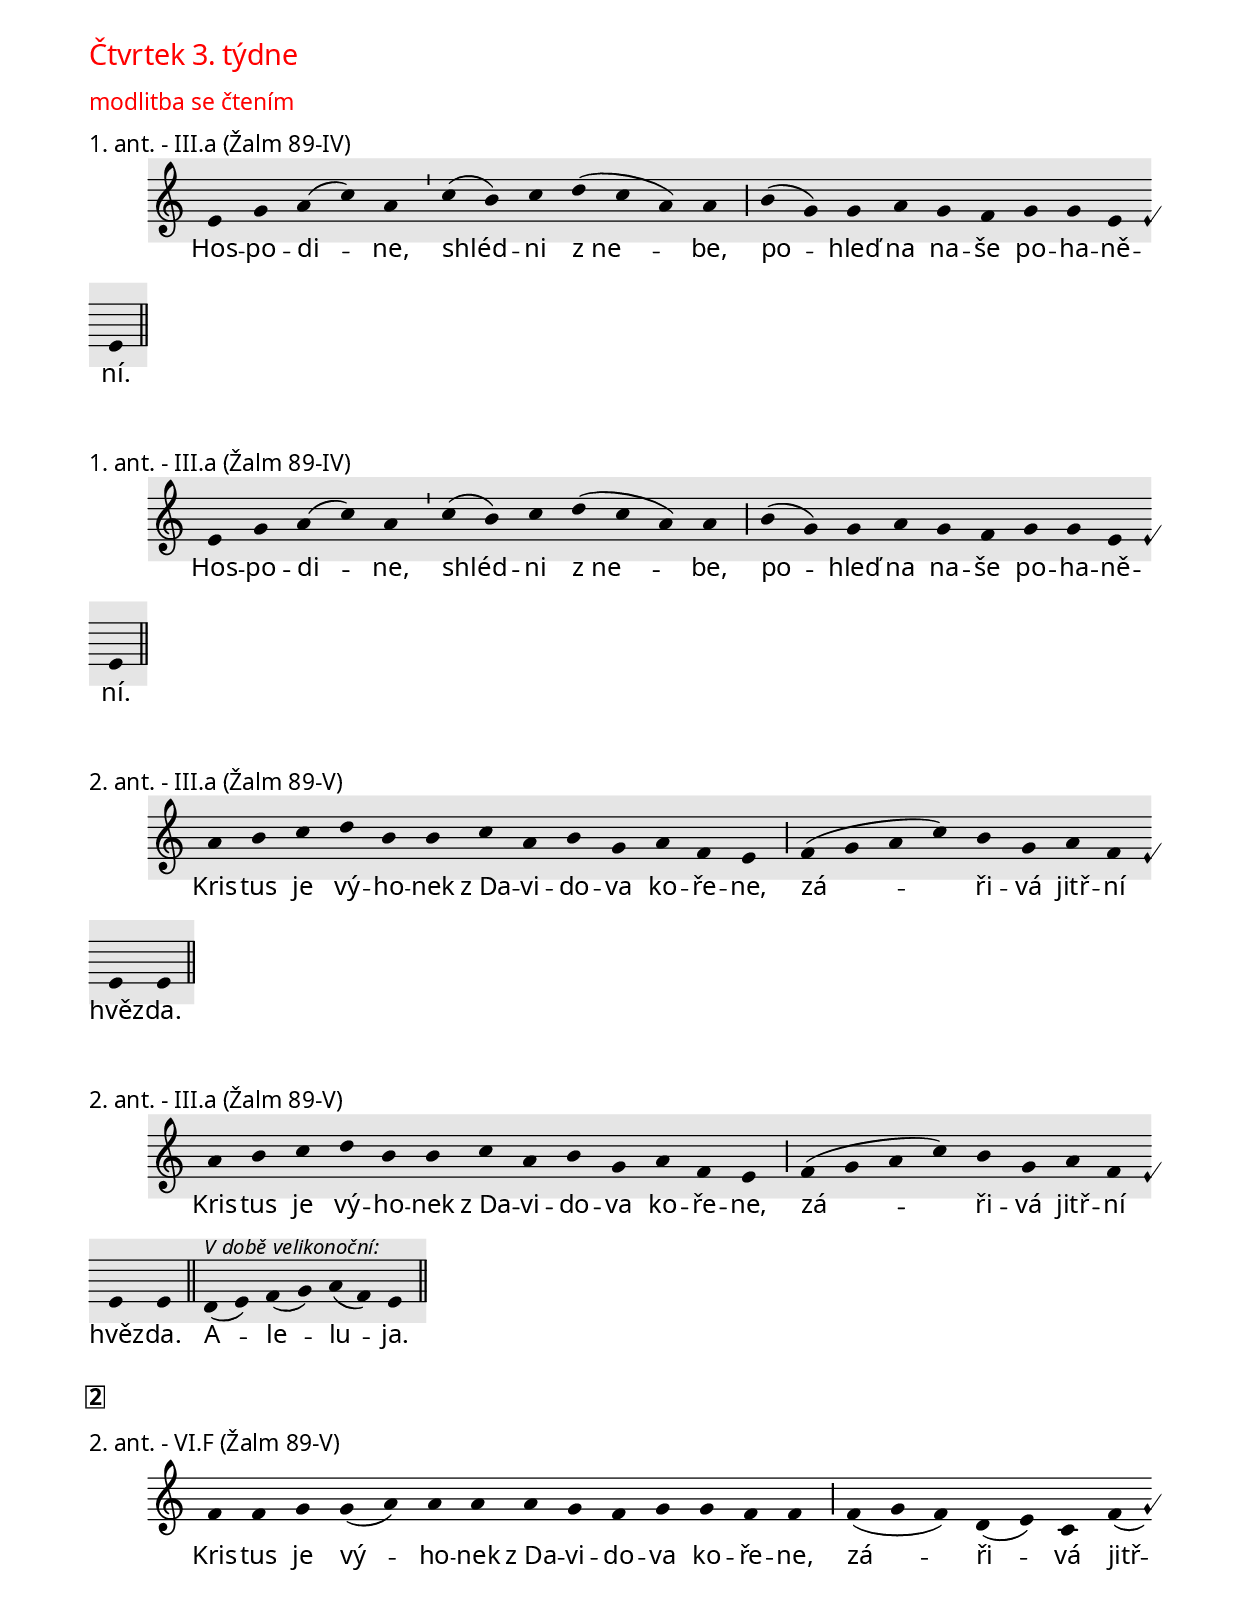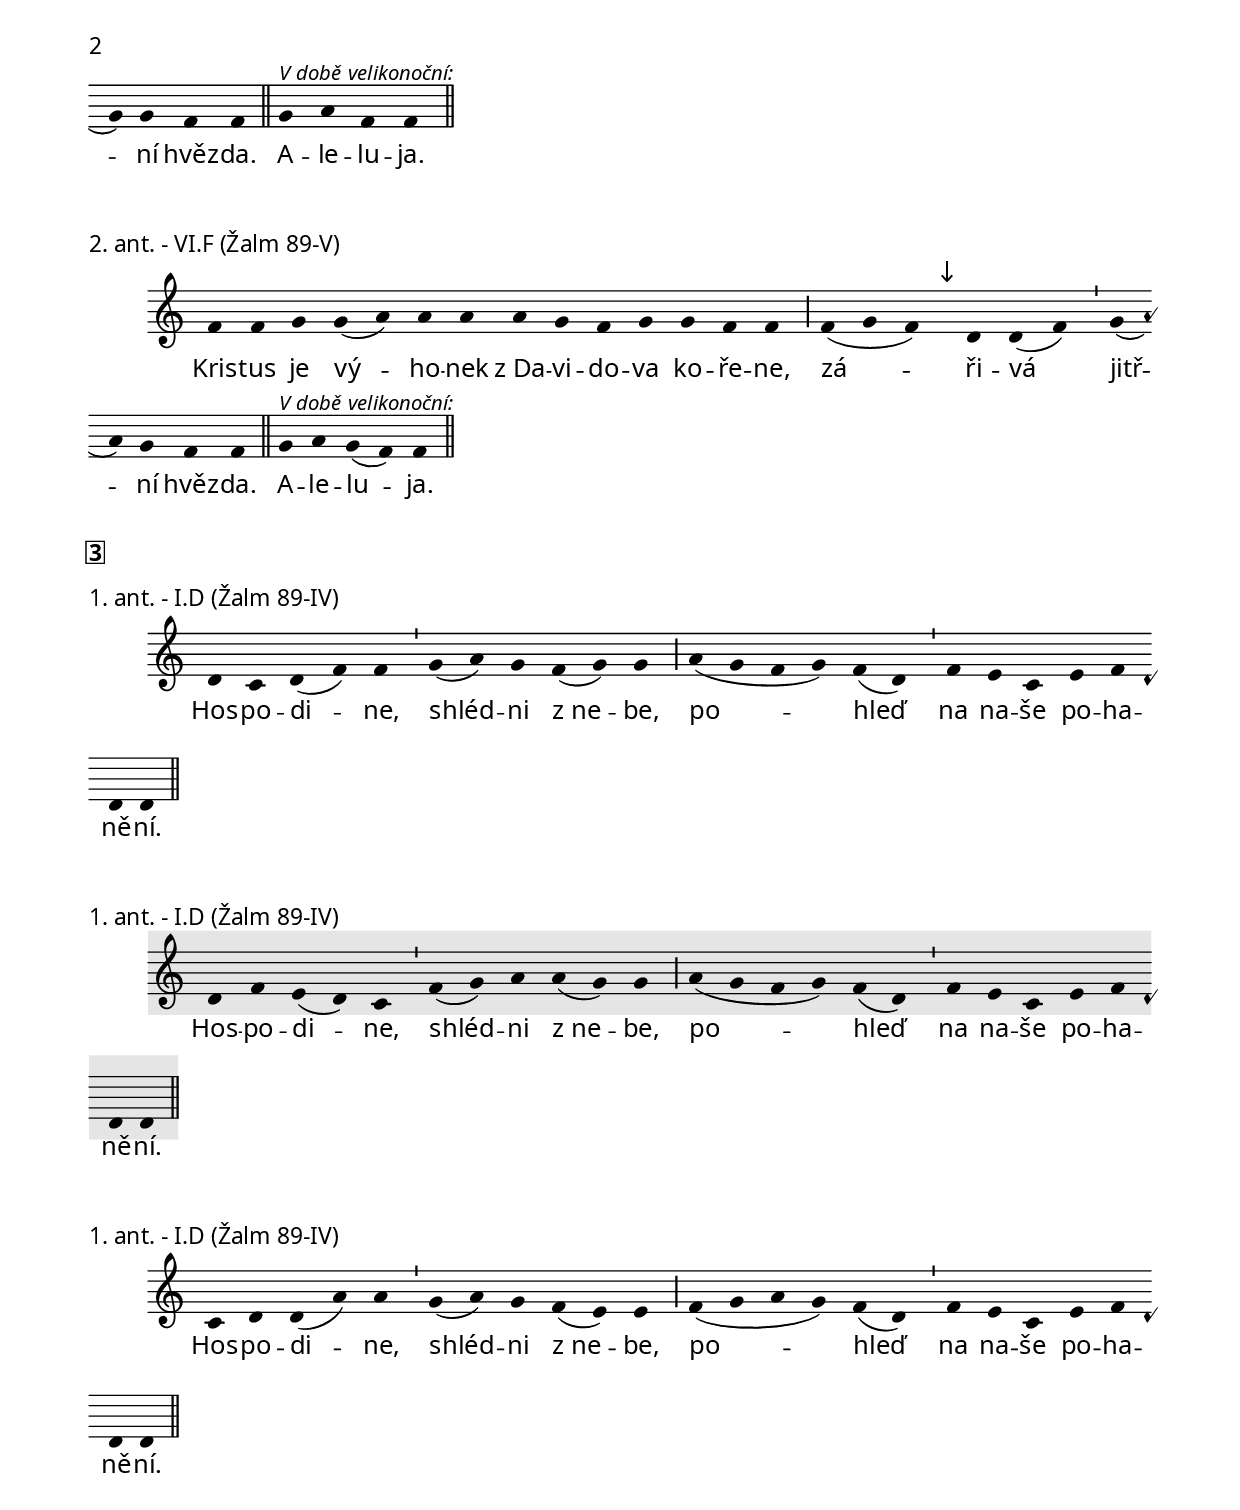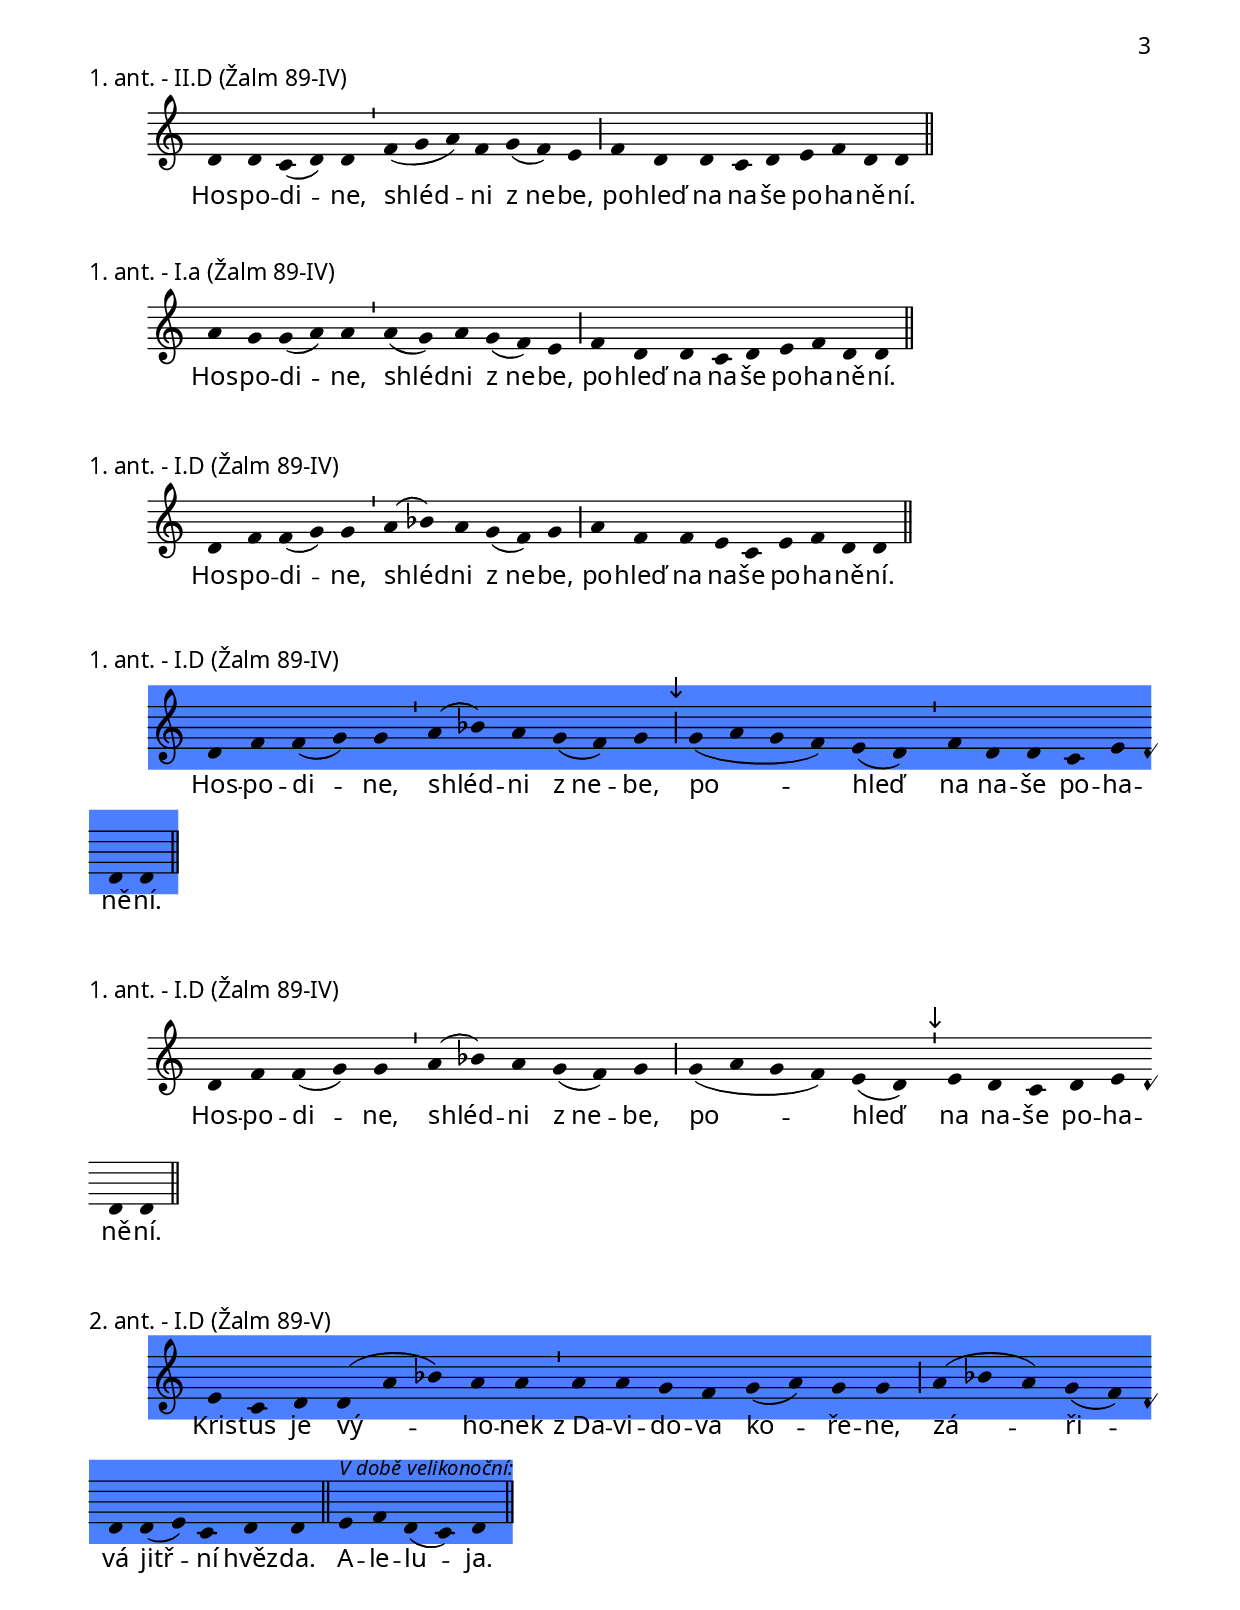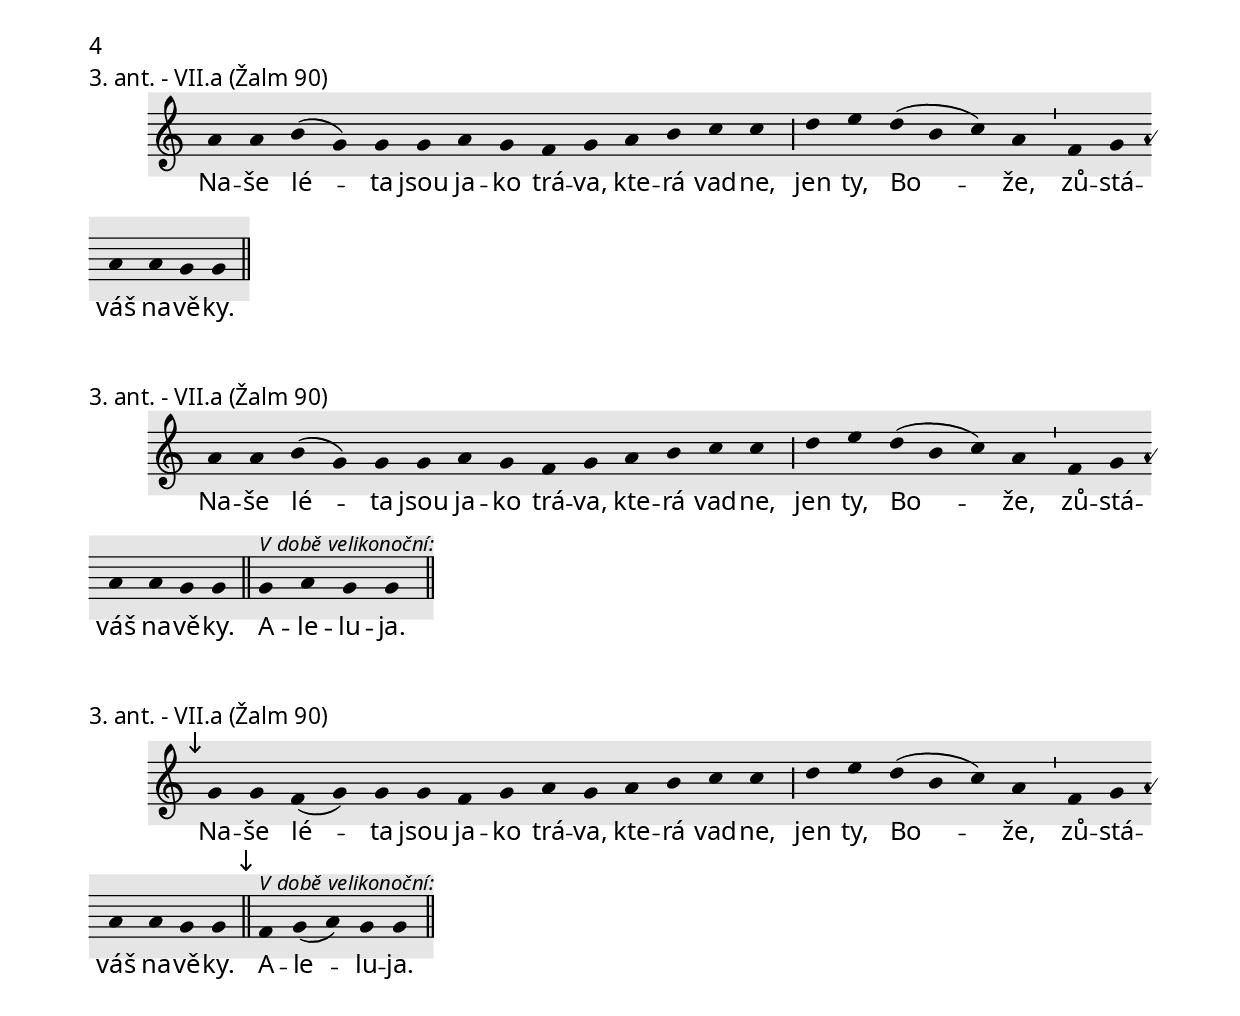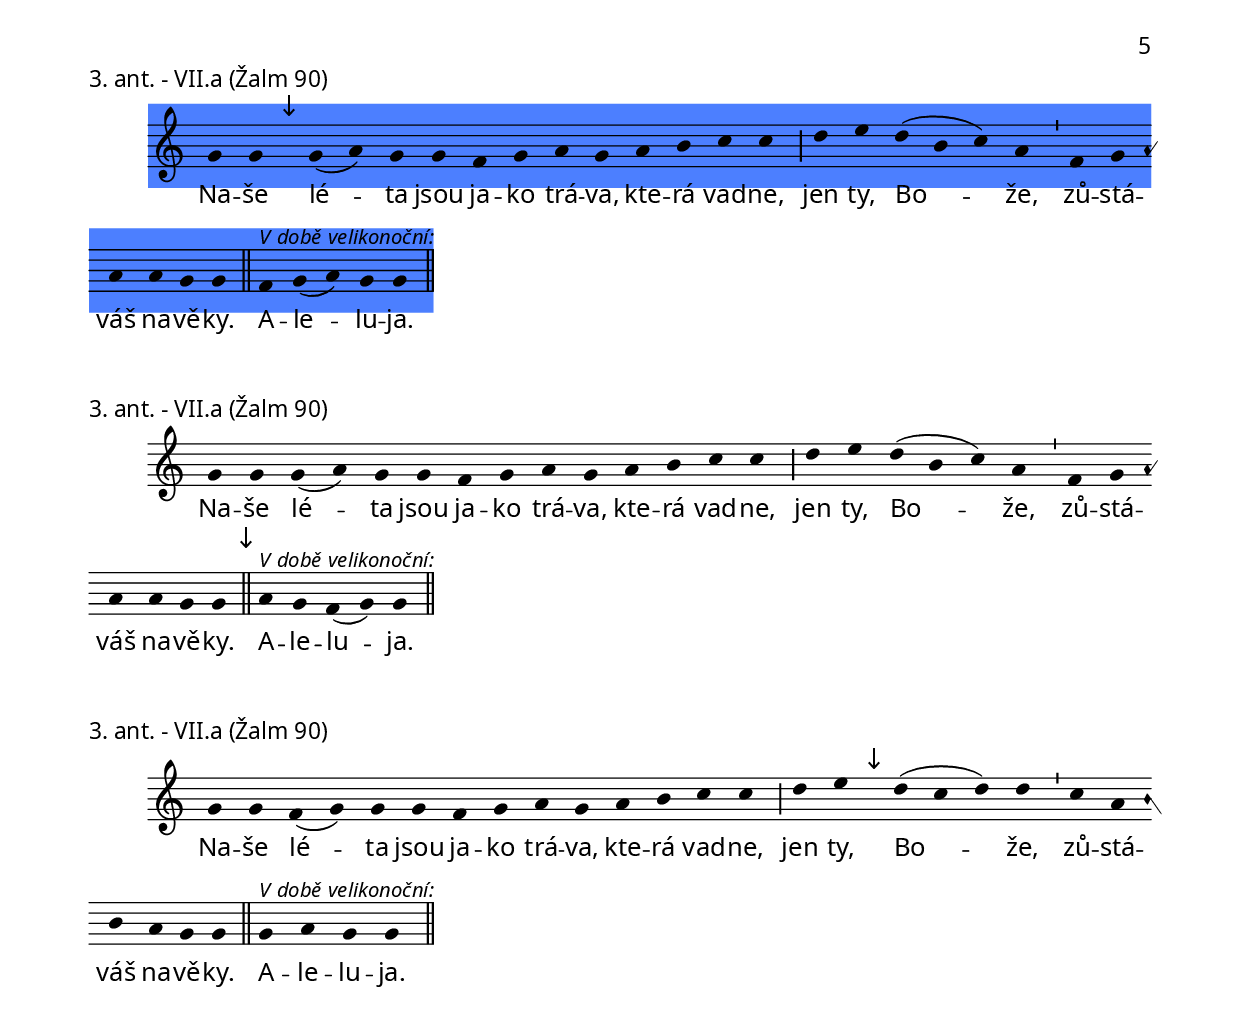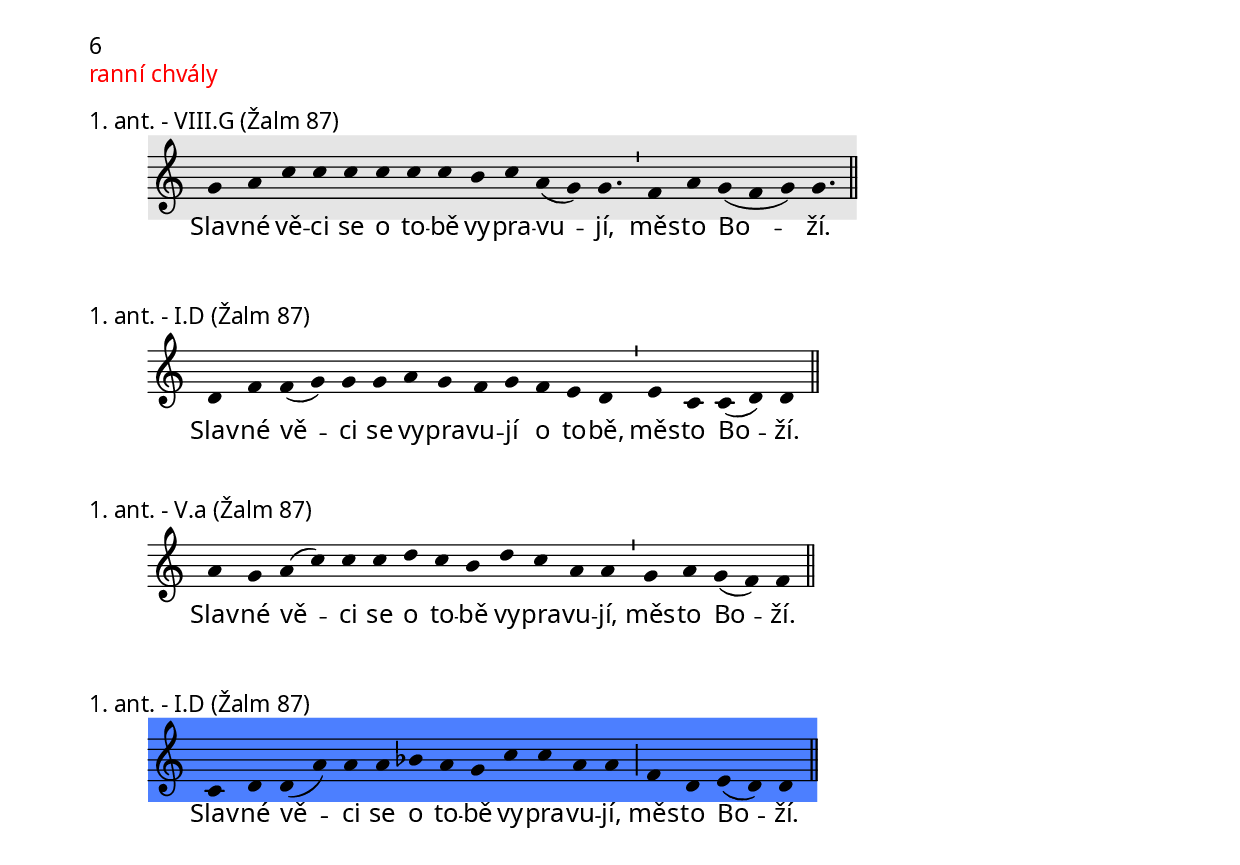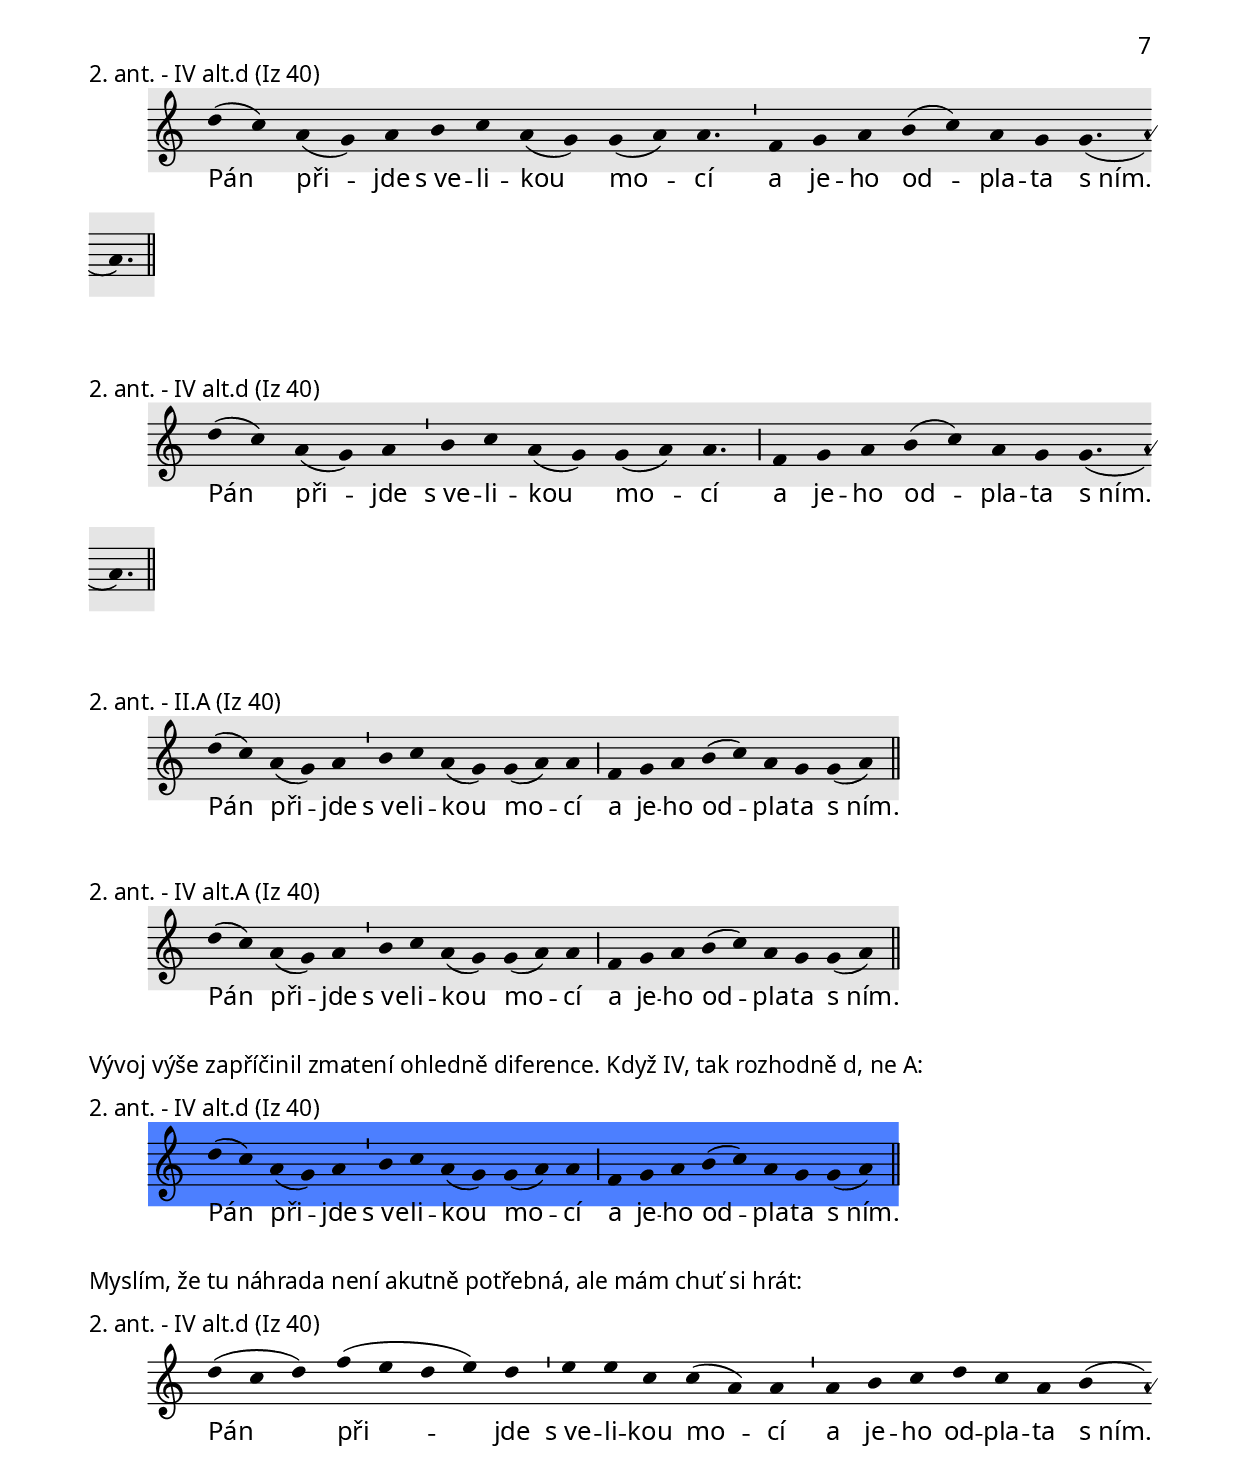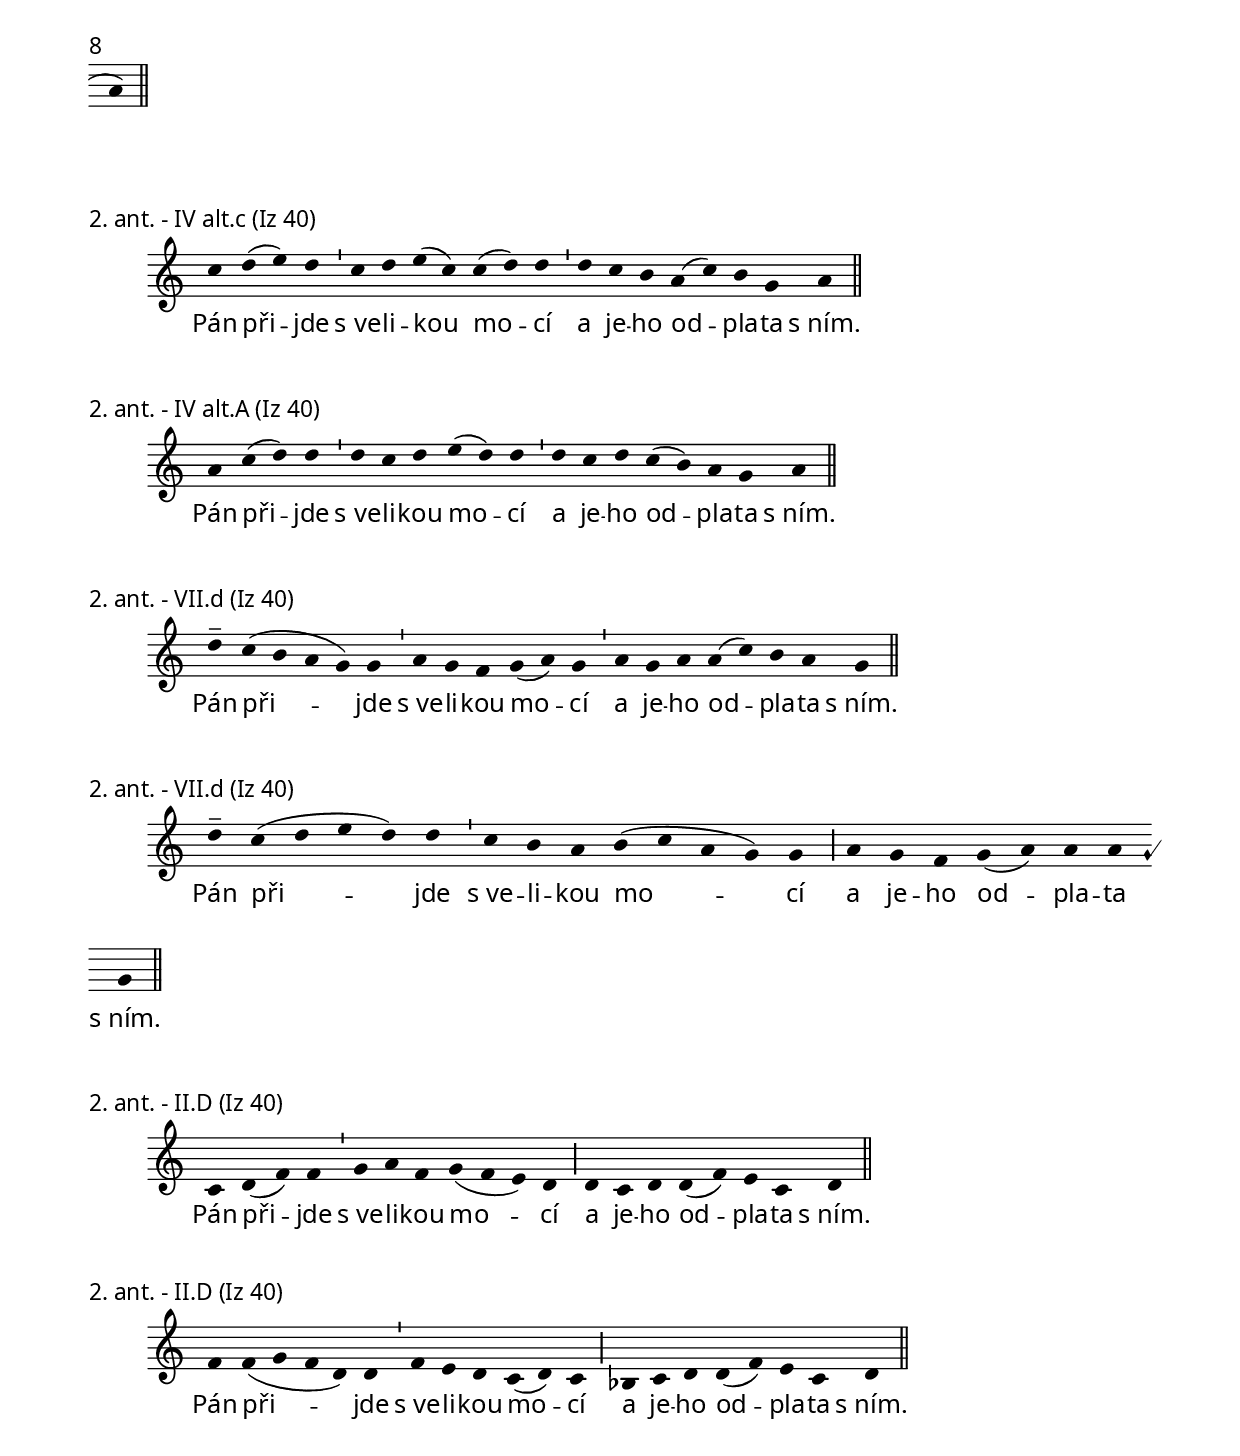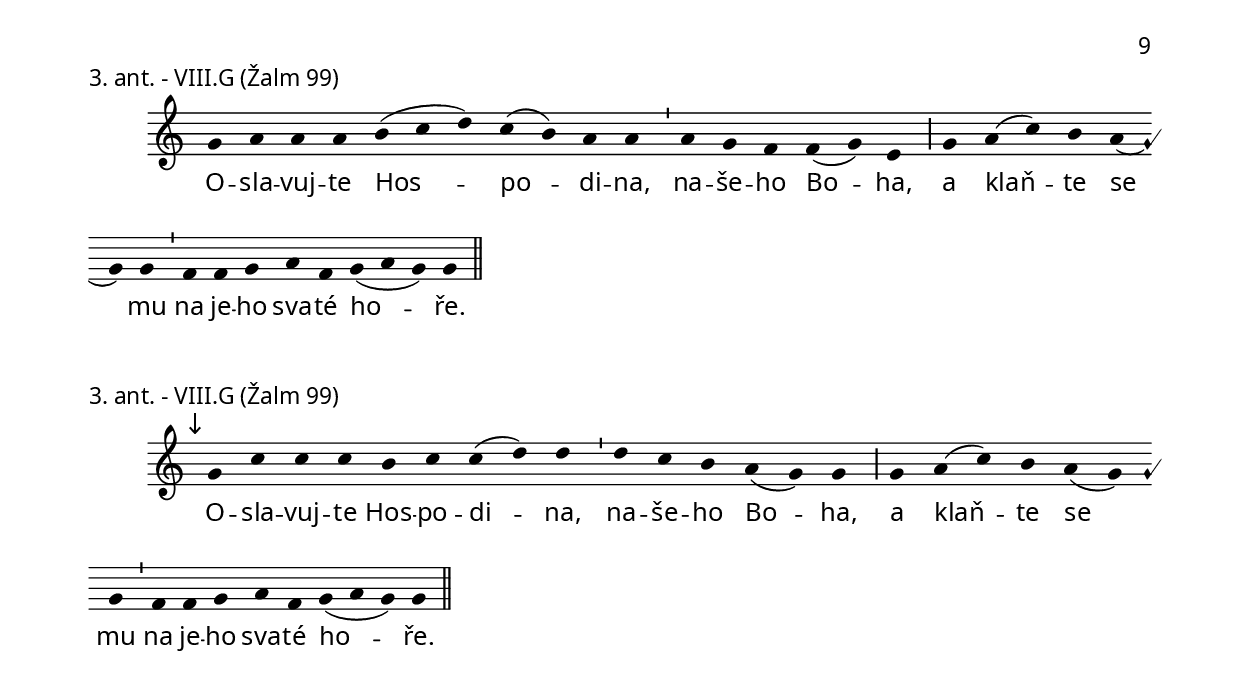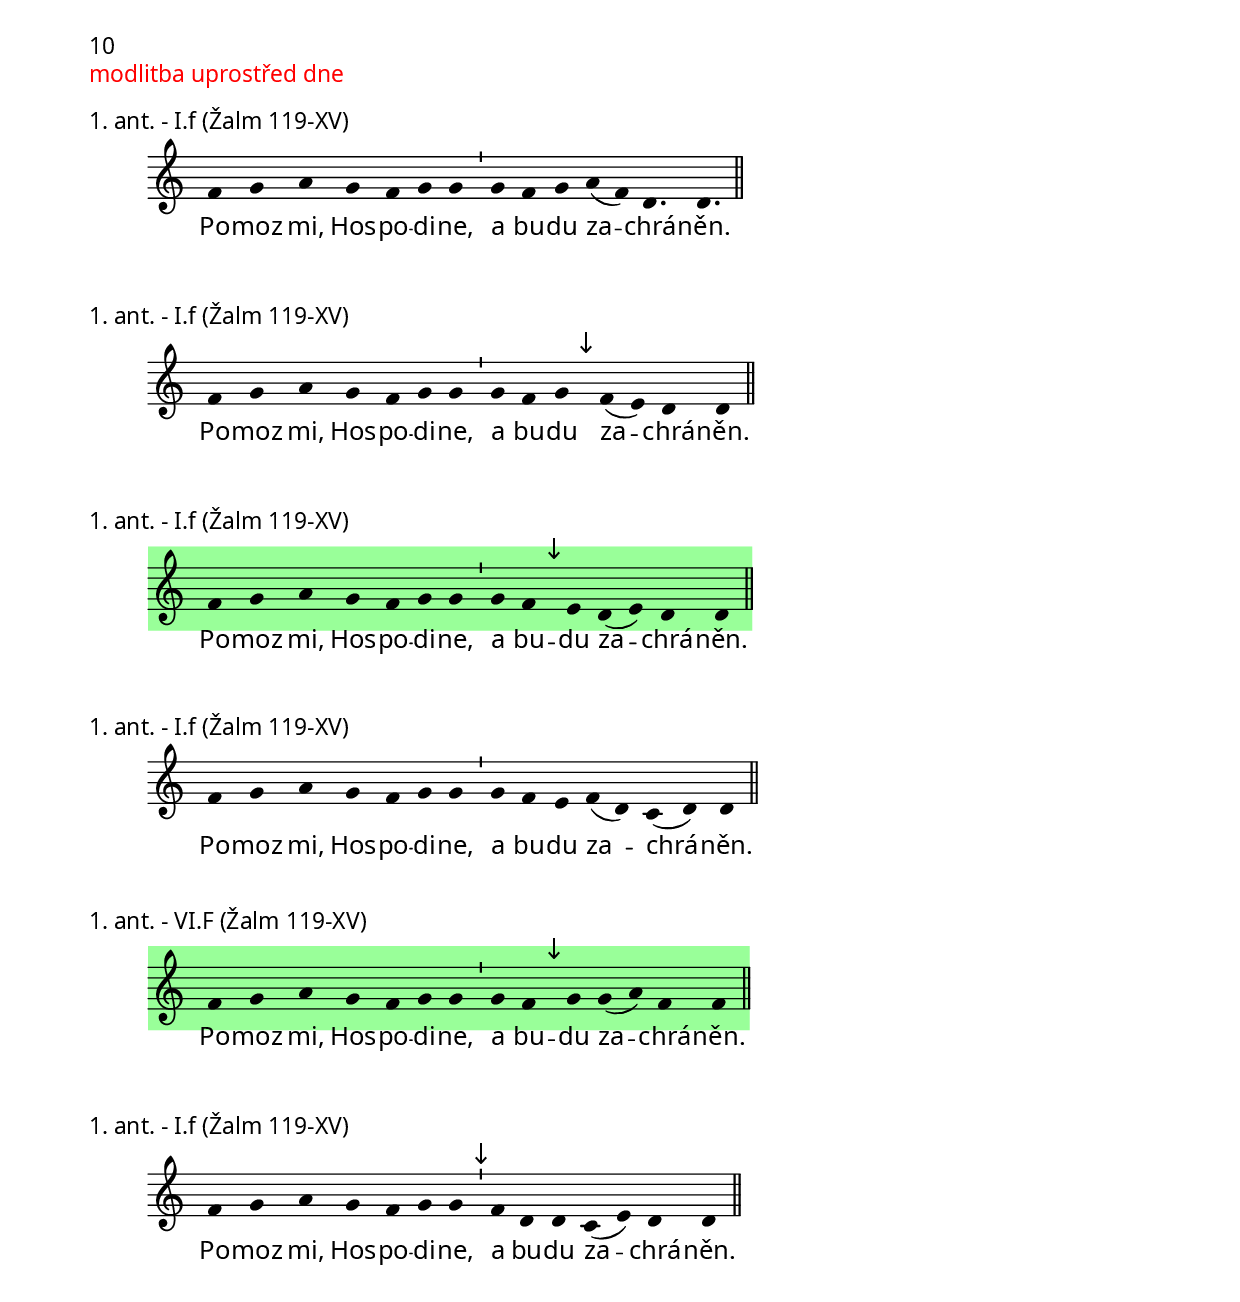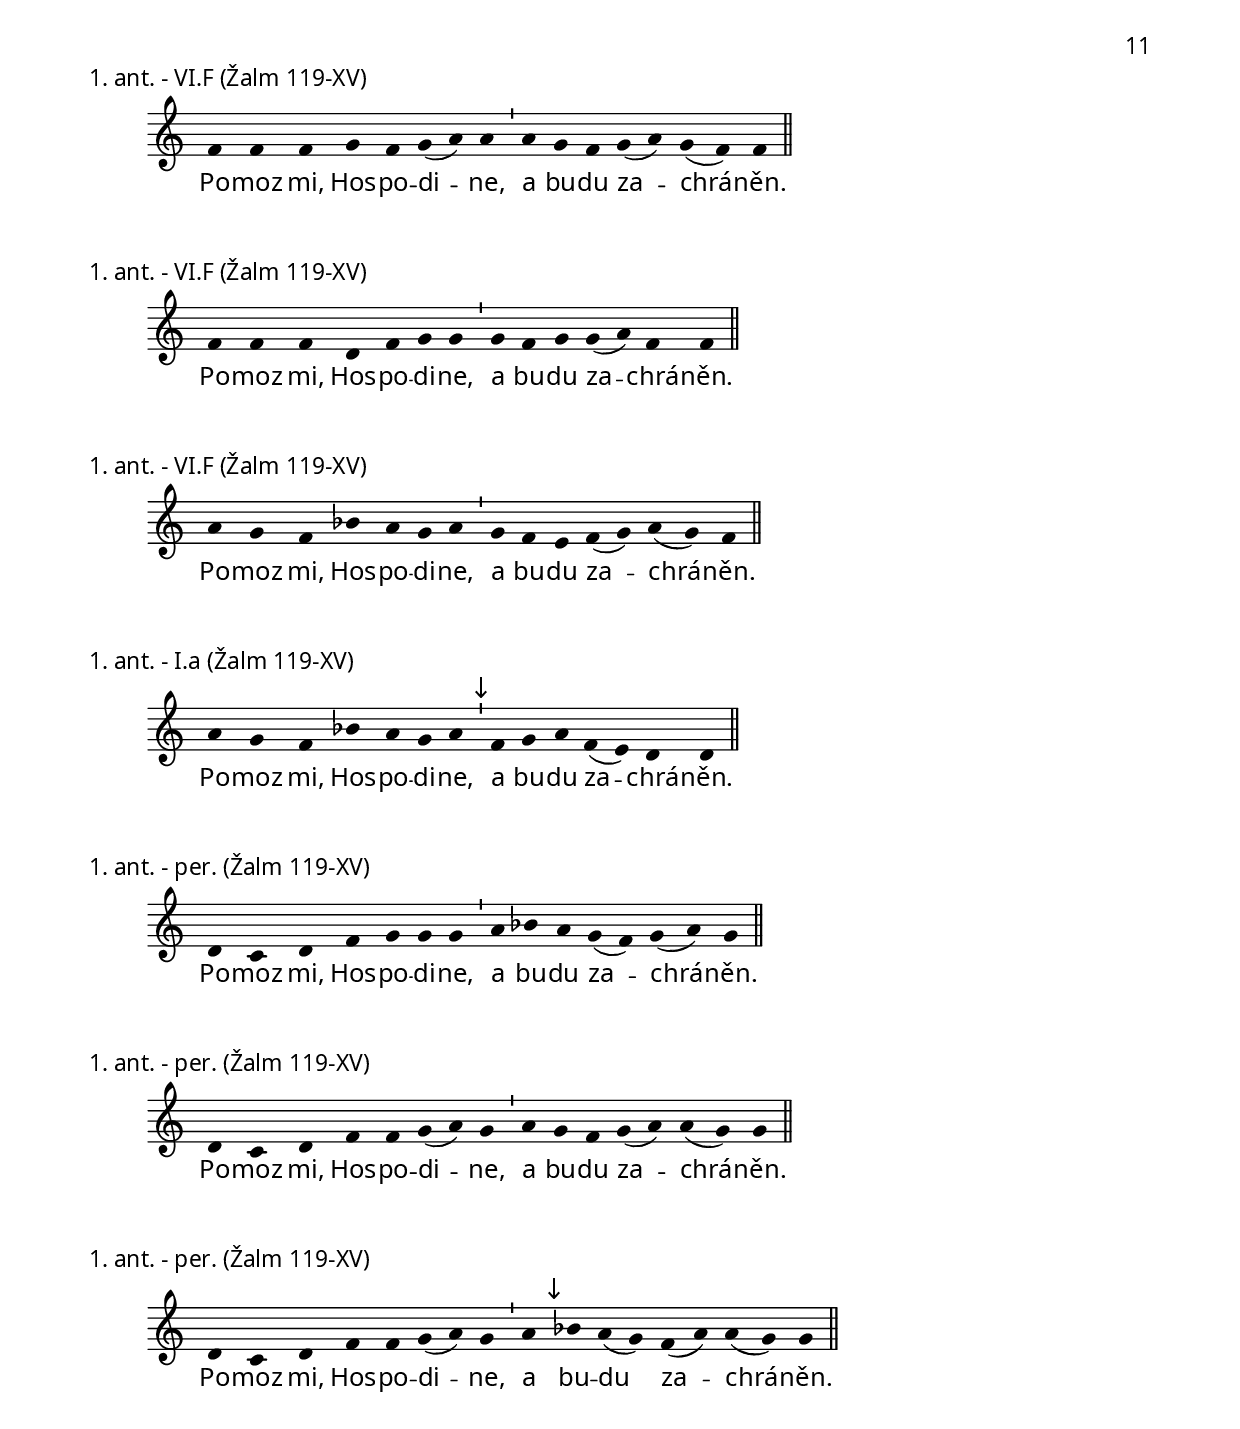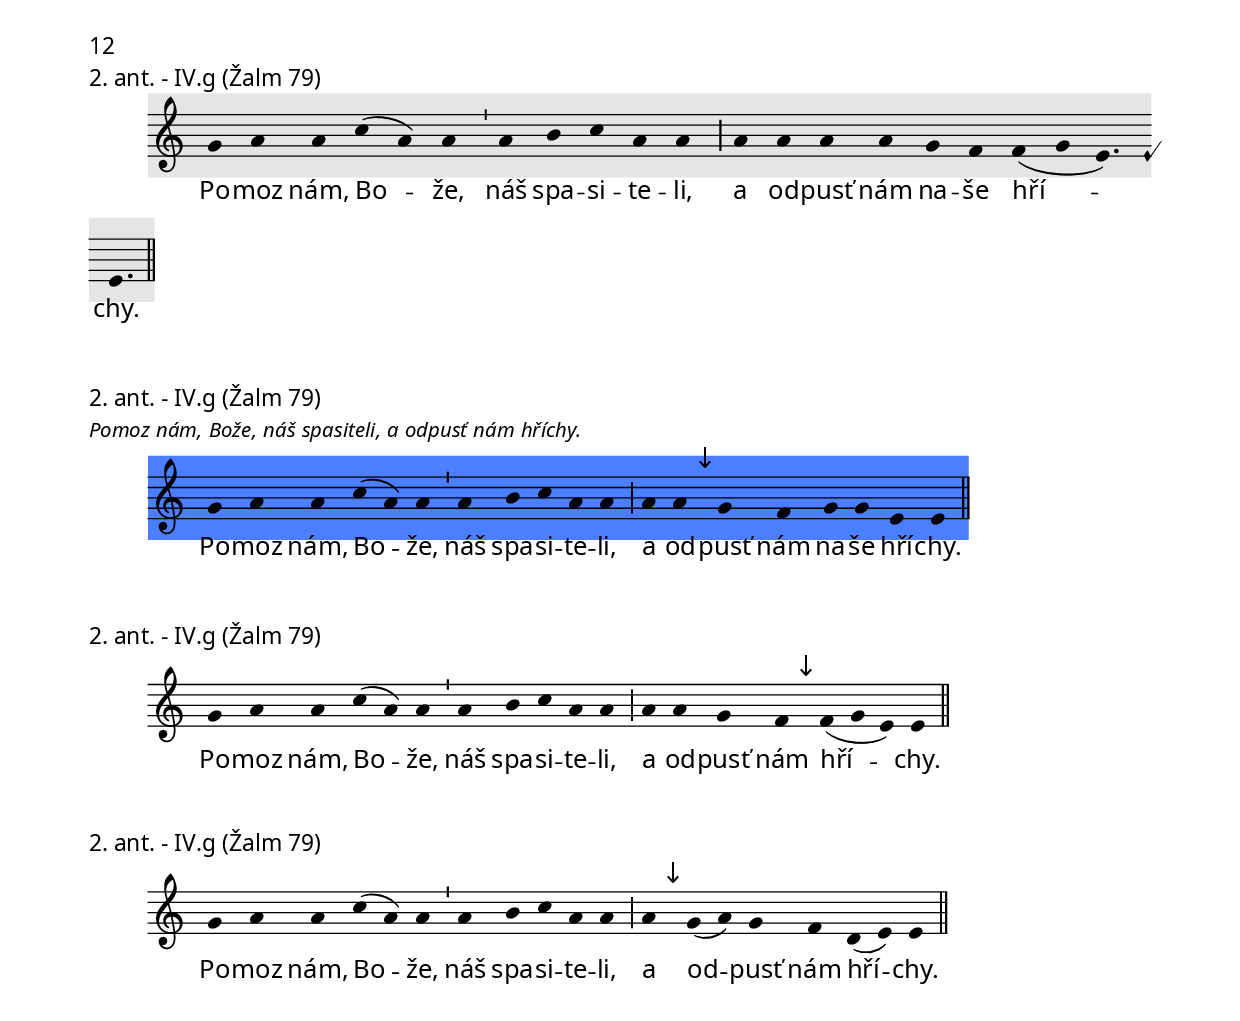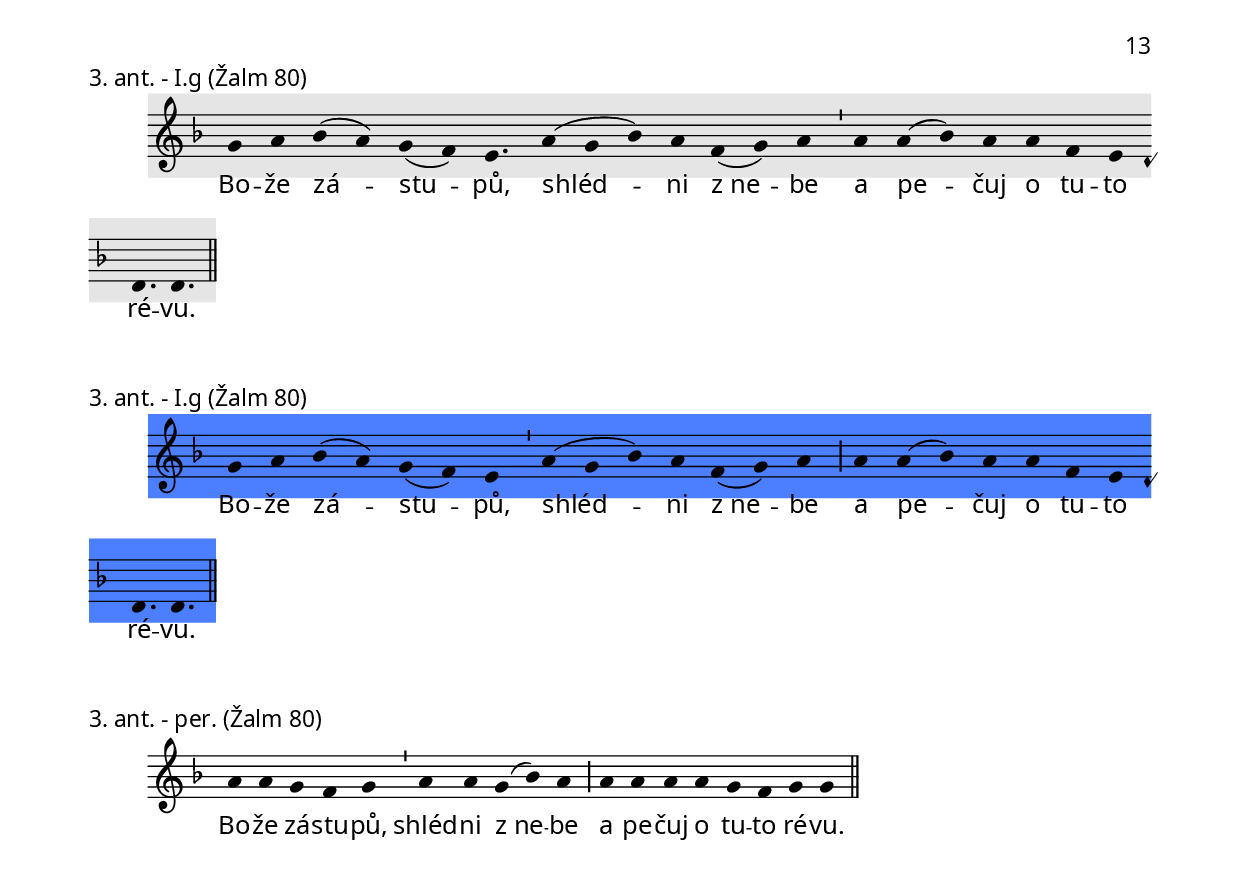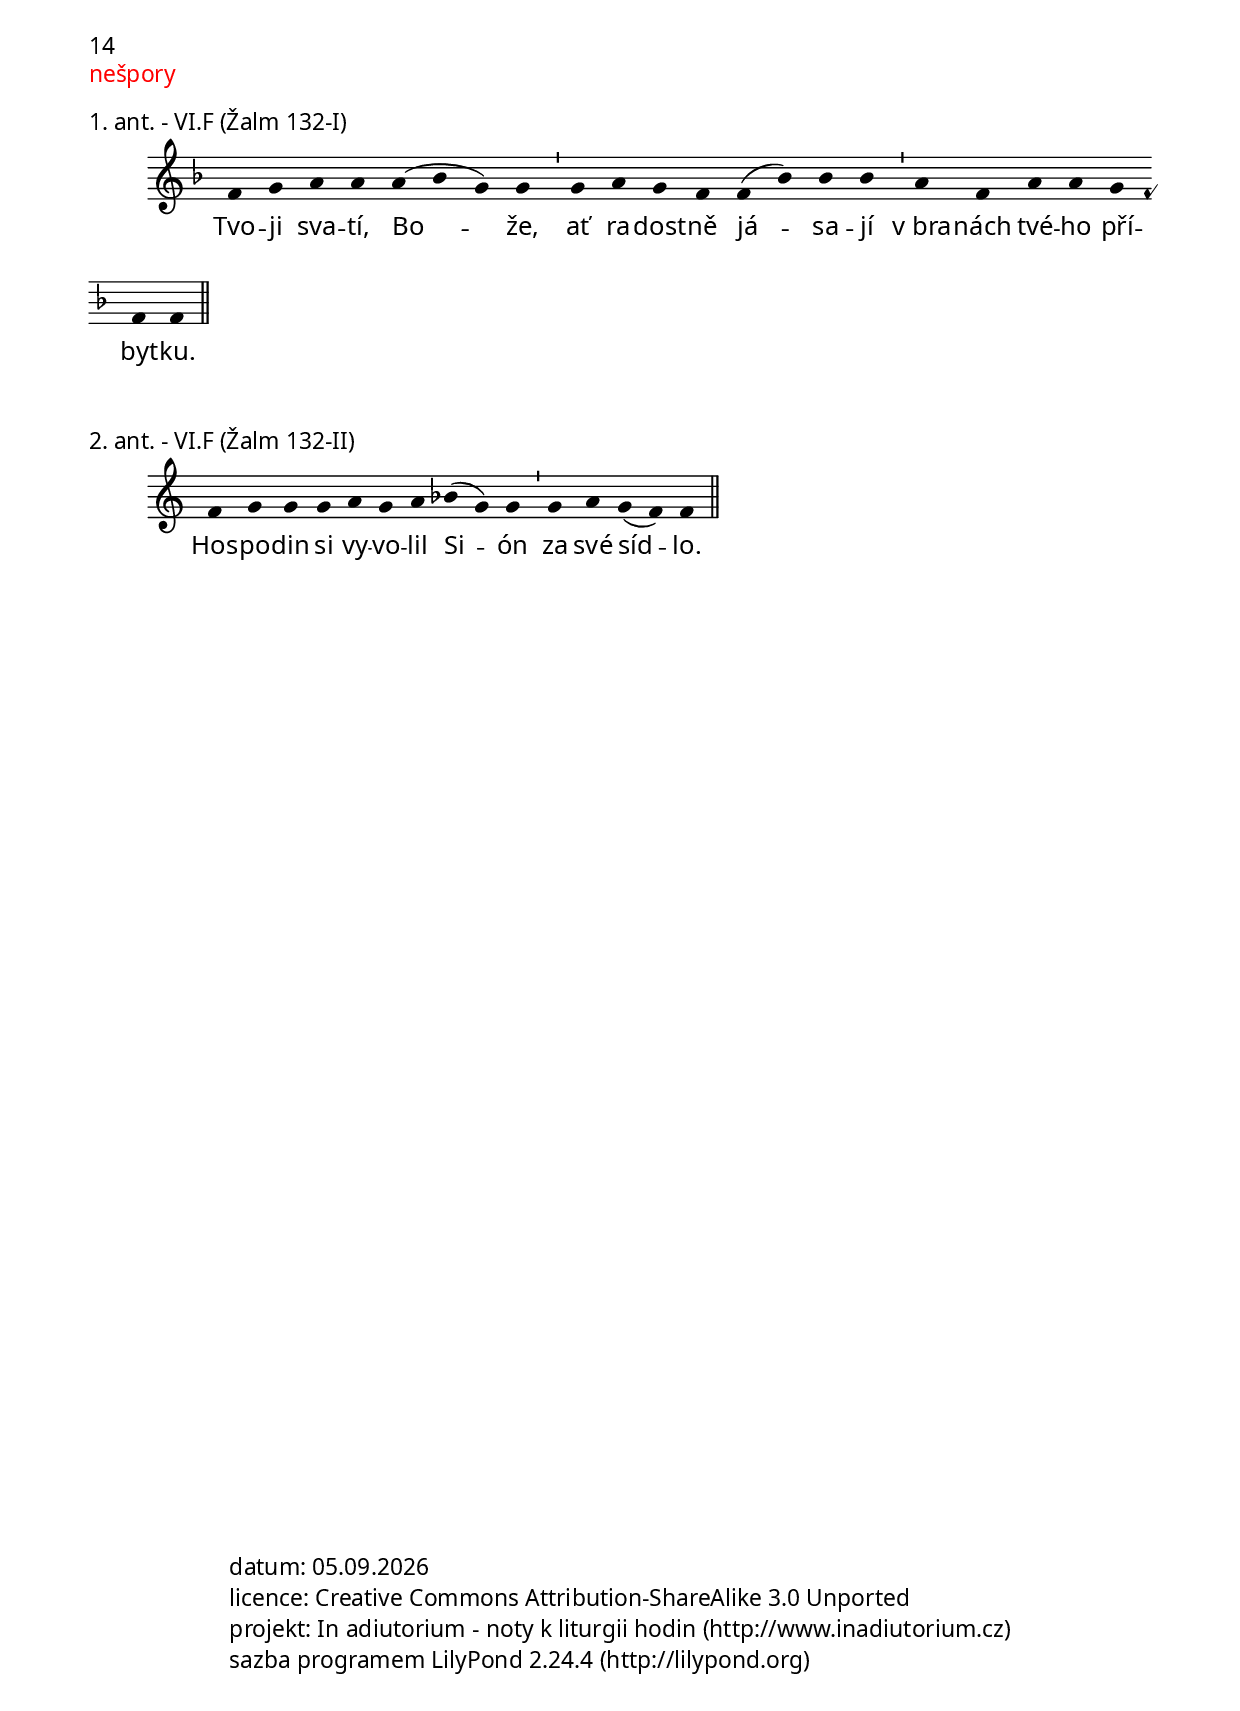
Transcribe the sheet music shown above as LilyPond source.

\include "../spolecne.ly"

\markup {\nadpisDen {Čtvrtek 3. týdne}}

%\markup {\nadpisHodinka {"invitatorium"}}

%\score { \tIctvrtekInvitatorium }

\markup {\nadpisHodinka {"modlitba se čtením"}}

\score {
  \relative c' {
    \zvyraznovacSedy
    \choralniRezim
    e4 g a( c) a \barMin c( b) c d( c a) a \barMaior
    b( g) g a g f g g e e \barFinalis
  }
  \addlyrics {
    Hos -- po -- di -- ne, shléd -- ni z_ne -- be,
    po -- hleď na na -- še po -- ha -- ně -- ní.
  }
  \header {
    quid = "1. ant."
    modus = "III"
    differentia = "a"
    psalmus = "Žalm 89-IV"
    id = ""
    piece = \markup {\sestavTitulek}
  }
}

\score {
  \relative c' {
    \zvyraznovacSedy
    \choralniRezim
    e4 g a( c) a \barMin c( b) c d( c a) a \barMaior
    b( g) g a g f g g e e \barFinalis
  }
  \addlyrics {
    Hos -- po -- di -- ne, shléd -- ni z_ne -- be,
    po -- hleď na na -- še po -- ha -- ně -- ní.

    % v breviari neni aleluja
  }
  \header {
    quid = "1. ant."
    modus = "III"
    differentia = "a"
    psalmus = "Žalm 89-IV"
    placet = "obě lépe"
    id = "mc-ant1"
    piece = \markup {\sestavTitulek}
  }
}

\score {
  \relative c'' {
    \zvyraznovacSedy
    \choralniRezim
    a4 b c d b b c a b g a f e \barMaior
    f( g a c) b g a f e e \barFinalis
  }
  \addlyrics {
    Kris -- tus je vý -- ho -- nek z_Da -- vi -- do -- va ko -- ře -- ne,
    zá -- ři -- vá jitř -- ní hvěz -- da.
  }
  \header {
    quid = "2. ant."
    modus = "III"
    differentia = "a"
    psalmus = "Žalm 89-V"
    id = ""
    piece = \markup {\sestavTitulek}
  }
}

\score {
  \relative c'' {
    \zvyraznovacSedy
    \choralniRezim
    a4 b c d b b c a b g a f e \barMaior
    f( g a c) b g a f e e \barFinalis

    d(^\rubrVelikAleluja e) f( g) a( f) e \barFinalis
  }
  \addlyrics {
    Kris -- tus je vý -- ho -- nek z_Da -- vi -- do -- va ko -- ře -- ne,
    zá -- ři -- vá jitř -- ní hvěz -- da.

    A -- le -- lu -- ja.
  }
  \header {
    quid = "2. ant."
    modus = "III"
    differentia = "a"
    psalmus = "Žalm 89-V"
    id = "mc-ant2"
    piece = \markup {\sestavTitulek}
  }
}

\markup\nadpisSkupiny 2

\score {
  \relative c' {
    \choralniRezim
    f4 f g g( a) a a a g f g g f f \barMaior
    f( g f) d( e) c f( g) g f f \barFinalis

    g^\rubrVelikAleluja a f f \barFinalis
  }
  \addlyrics {
    Kris -- tus je vý -- ho -- nek z_Da -- vi -- do -- va ko -- ře -- ne,
    zá -- ři -- vá jitř -- ní hvěz -- da.

    A -- le -- lu -- ja.
  }
  \header {
    quid = "2. ant."
    modus = "VI"
    differentia = "F"
    psalmus = "Žalm 89-V"
    id = "mc-ant2"
    piece = \markup {\sestavTitulek}
  }
}

\score {
  \relative c' {
    \choralniRezim
    f4 f g g( a) a a a g f g g f f \barMaior
    f( g f) \mark\sipka d d( f) \barMin g( a) g f f \barFinalis

    g^\rubrVelikAleluja a g( f) f \barFinalis
  }
  \addlyrics {
    Kris -- tus je vý -- ho -- nek z_Da -- vi -- do -- va ko -- ře -- ne,
    zá -- ři -- vá jitř -- ní hvěz -- da.

    A -- le -- lu -- ja.
  }
  \header {
    quid = "2. ant."
    modus = "VI"
    differentia = "F"
    psalmus = "Žalm 89-V"
    id = "mc-ant2"
    piece = \markup {\sestavTitulek}
  }
}

\markup\nadpisSkupiny 3

\score {
  \relative c' {
    \choralniRezim
    d4 c d( f) f \barMin g( a) g f( g) g \barMaior
    a( g f g) f( d) \barMin f e c e f d d \barFinalis
  }
  \addlyrics {
    Hos -- po -- di -- ne, shléd -- ni z_ne -- be,
    po -- hleď na na -- še po -- ha -- ně -- ní.

    % v breviari neni aleluja
  }
  \header {
    quid = "1. ant."
    modus = "I"
    differentia = "D"
    psalmus = "Žalm 89-IV"
    id = "mc-ant1"
    piece = \markup {\sestavTitulek}
  }
}

\score {
  \relative c' {
    \zvyraznovacSedy
    \choralniRezim
    d4 f e( d) c \barMin f( g) a a( g) g \barMaior
    a( g f g) f( d) \barMin f e c e f d d \barFinalis
  }
  \addlyrics {
    Hos -- po -- di -- ne, shléd -- ni z_ne -- be,
    po -- hleď na na -- še po -- ha -- ně -- ní.

    % v breviari neni aleluja
  }
  \header {
    quid = "1. ant."
    modus = "I"
    differentia = "D"
    psalmus = "Žalm 89-IV"
    placet = "nějak jí úplně nevěřím to, co říká"
    id = "mc-ant1"
    piece = \markup {\sestavTitulek}
  }
}

\score {
  \relative c' {
    \choralniRezim
    c4 d d( a') a \barMin g( a) g f( e) e \barMaior
    f( g a g) f( d) \barMin f e c e f d d \barFinalis
  }
  \addlyrics {
    Hos -- po -- di -- ne, shléd -- ni z_ne -- be,
    po -- hleď na na -- še po -- ha -- ně -- ní.

    % v breviari neni aleluja
  }
  \header {
    quid = "1. ant."
    modus = "I"
    differentia = "D"
    psalmus = "Žalm 89-IV"
    id = "mc-ant1"
    piece = \markup {\sestavTitulek}
  }
}

\score {
  \relative c' {
    \choralniRezim
    d4 d c( d) d \barMin f( g a) f g( f) e \barMaior
    f d d c d e f d d \barFinalis
  }
  \addlyrics {
    Hos -- po -- di -- ne, shléd -- ni z_ne -- be,
    po -- hleď na na -- še po -- ha -- ně -- ní.

    % v breviari neni aleluja
  }
  \header {
    quid = "1. ant."
    modus = "II"
    differentia = "D"
    psalmus = "Žalm 89-IV"
    id = "mc-ant1"
    piece = \markup {\sestavTitulek}
  }
}

\score {
  \relative c'' {
    \choralniRezim
    a4 g g( a) a \barMin a( g) a g( f) e \barMaior
    f d d c d e f d d \barFinalis
  }
  \addlyrics {
    Hos -- po -- di -- ne, shléd -- ni z_ne -- be,
    po -- hleď na na -- še po -- ha -- ně -- ní.

    % v breviari neni aleluja
  }
  \header {
    quid = "1. ant."
    modus = "I"
    differentia = "a"
    psalmus = "Žalm 89-IV"
    id = "mc-ant1"
    piece = \markup {\sestavTitulek}
  }
}

\score {
  \relative c' {
    \choralniRezim
    d4 f f( g) g \barMin a( bes) a g( f) g \barMaior
    a f f e c e f d d \barFinalis
  }
  \addlyrics {
    Hos -- po -- di -- ne, shléd -- ni z_ne -- be,
    po -- hleď na na -- še po -- ha -- ně -- ní.

    % v breviari neni aleluja
  }
  \header {
    quid = "1. ant."
    modus = "I"
    differentia = "D"
    psalmus = "Žalm 89-IV"
    id = "mc-ant1"
    piece = \markup {\sestavTitulek}
  }
}

\score {
  \relative c' {
    \zvyraznovacModry
    \choralniRezim
    d4 f f( g) g \barMin a( bes) a g( f) g \barMaior
    \mark\sipka g( a g f) e( d) \barMin f d d c e d d \barFinalis
  }
  \addlyrics {
    Hos -- po -- di -- ne, shléd -- ni z_ne -- be,
    po -- hleď na na -- še po -- ha -- ně -- ní.

    % v breviari neni aleluja
  }
  \header {
    quid = "1. ant."
    modus = "I"
    differentia = "D"
    psalmus = "Žalm 89-IV"
    id = "mc-ant1"
    piece = \markup {\sestavTitulek}
  }
}

\score {
  \relative c' {
    \choralniRezim
    d4 f f( g) g \barMin a( bes) a g( f) g \barMaior
    g( a g f) e( d) \barMin \mark\sipka e d c d e d d \barFinalis
  }
  \addlyrics {
    Hos -- po -- di -- ne, shléd -- ni z_ne -- be,
    po -- hleď na na -- še po -- ha -- ně -- ní.

    % v breviari neni aleluja
  }
  \header {
    quid = "1. ant."
    modus = "I"
    differentia = "D"
    psalmus = "Žalm 89-IV"
    id = "mc-ant1"
    piece = \markup {\sestavTitulek}
  }
}

\score {
  \relative c' {
    \zvyraznovacModry
    \choralniRezim
    e4 c d d( a' bes) a a \barMin
    a a g f g( a) g g \barMaior
    a( bes a) g( f) d d( e) c d d \barFinalis

    e^\rubrVelikAleluja f d( c) d \barFinalis
  }
  \addlyrics {
    Kris -- tus je vý -- ho -- nek
    z_Da -- vi -- do -- va ko -- ře -- ne,
    zá -- ři -- vá jitř -- ní hvěz -- da.

    A -- le -- lu -- ja.
  }
  \header {
    quid = "2. ant."
    modus = "I"
    differentia = "D"
    psalmus = "Žalm 89-V"
    id = "mc-ant2"
    piece = \markup {\sestavTitulek}
  }
}

\pageBreak

\score {
  \relative c'' {
    \zvyraznovacSedy
    \choralniRezim
    a4 a b( g) g g a g f g a b c c \barMaior
    d e d( b c) a \barMin f g a a g g \barFinalis
  }
  \addlyrics {
    Na -- še lé -- ta jsou ja -- ko trá -- va, kte -- rá vad -- ne,
    jen ty, Bo -- že, zů -- stá -- váš na -- vě -- ky.
  }
  \header {
    quid = "3. ant."
    modus = "VII"
    differentia = "a"
    psalmus = "Žalm 90"
    id = ""
    piece = \markup {\sestavTitulek}
  }
}

\score {
  \relative c'' {
    \zvyraznovacSedy
    \choralniRezim
    a4 a b( g) g g a g f g a b c c \barMaior
    d e d( b c) a \barMin f g a a g g \barFinalis

    g^\rubrVelikAleluja a g g \barFinalis
  }
  \addlyrics {
    Na -- še lé -- ta jsou ja -- ko trá -- va, kte -- rá vad -- ne,
    jen ty, Bo -- že, zů -- stá -- váš na -- vě -- ky.

    A -- le -- lu -- ja.
  }
  \header {
    quid = "3. ant."
    modus = "VII"
    differentia = "a"
    psalmus = "Žalm 90"
    placet = "'jako' nejak nepatricne vycniva"
    id = "mc-ant3"
    piece = \markup {\sestavTitulek}
  }
}

\score {
  \relative c'' {
    \zvyraznovacSedy
    \choralniRezim
    \mark\sipka g4 g f( g) g g f g a g a b c c \barMaior
    d e d( b c) a \barMin f g a a g g \barFinalis

    \mark\sipka f^\rubrVelikAleluja g( a) g g \barFinalis
  }
  \addlyrics {
    Na -- še lé -- ta jsou ja -- ko trá -- va, kte -- rá vad -- ne,
    jen ty, Bo -- že, zů -- stá -- váš na -- vě -- ky.

    A -- le -- lu -- ja.
  }
  \header {
    quid = "3. ant."
    modus = "VII"
    differentia = "a"
    psalmus = "Žalm 90"
    id = "mc-ant3"
    piece = \markup {\sestavTitulek}
  }
}

\score {
  \relative c'' {
    \zvyraznovacModry
    \choralniRezim
    g4 g \mark\sipka g( a) g g f g a g a b c c \barMaior
    d e d( b c) a \barMin f g a a g g \barFinalis

    f^\rubrVelikAleluja g( a) g g \barFinalis
  }
  \addlyrics {
    Na -- še lé -- ta jsou ja -- ko trá -- va, kte -- rá vad -- ne,
    jen ty, Bo -- že, zů -- stá -- váš na -- vě -- ky.

    A -- le -- lu -- ja.
  }
  \header {
    quid = "3. ant."
    modus = "VII"
    differentia = "a"
    psalmus = "Žalm 90"
    id = "mc-ant3"
    piece = \markup {\sestavTitulek}
  }
}

\score {
  \relative c'' {
    \choralniRezim
    g4 g g( a) g g f g a g a b c c \barMaior
    d e d( b c) a \barMin f g a a g g \barFinalis

    \mark\sipka a^\rubrVelikAleluja g f( g) g \barFinalis
  }
  \addlyrics {
    Na -- še lé -- ta jsou ja -- ko trá -- va, kte -- rá vad -- ne,
    jen ty, Bo -- že, zů -- stá -- váš na -- vě -- ky.

    A -- le -- lu -- ja.
  }
  \header {
    quid = "3. ant."
    modus = "VII"
    differentia = "a"
    psalmus = "Žalm 90"
    id = "mc-ant3"
    piece = \markup {\sestavTitulek}
  }
}

\score {
  \relative c'' {
    \choralniRezim
    g4 g f( g) g g f g a g a b c c \barMaior
    d e \mark\sipka d( c d) d \barMin c a b a g g \barFinalis

    g^\rubrVelikAleluja a g g \barFinalis
  }
  \addlyrics {
    Na -- še lé -- ta jsou ja -- ko trá -- va, kte -- rá vad -- ne,
    jen ty, Bo -- že, zů -- stá -- váš na -- vě -- ky.

    A -- le -- lu -- ja.
  }
  \header {
    quid = "3. ant."
    modus = "VII"
    differentia = "a"
    psalmus = "Žalm 90"
    id = "mc-ant3"
    piece = \markup {\sestavTitulek}
  }
}

\pageBreak

\markup {\nadpisHodinka {"ranní chvály"}}

\score {
  \relative c'' {
    \zvyraznovacSedy
    \choralniRezim
    g4 a c c c c c c b c a( g) g4. \barMin f4 a g( f g) g4. \barFinalis
  }
  \addlyrics {
    Slav -- né vě -- ci se o to -- bě vy -- pra -- vu -- jí,
    měs -- to Bo -- ží.
  }
  \header {
    quid = "1. ant."
    modus = "VIII"
    differentia = "G"
    psalmus = "Žalm 87"
    id = "rch-ant1"
    piece = \markup {\sestavTitulek}
  }
}

\score {
  \relative c' {
    \choralniRezim
    d4 f f( g) g g a g f g f e d \barMin
    e c c( d) d \barFinalis
  }
  \addlyrics {
    Slav -- né vě -- ci se vy -- pra -- vu -- jí o to -- bě,
    měs -- to Bo -- ží.
  }
  \header {
    quid = "1. ant."
    modus = "I"
    differentia = "D"
    psalmus = "Žalm 87"
    id = "rch-ant1"
    piece = \markup {\sestavTitulek}
  }
}

\score {
  \relative c'' {
    \choralniRezim
    a4 g a( c) c c d c b d c a a \barMin
    g a g( f) f \barFinalis
  }
  \addlyrics {
    Slav -- né vě -- ci se o to -- bě vy -- pra -- vu -- jí,
    měs -- to Bo -- ží.
  }
  \header {
    quid = "1. ant."
    modus = "V"
    differentia = "a"
    psalmus = "Žalm 87"
    id = "rch-ant1"
    piece = \markup {\sestavTitulek}
  }
}

\score {
  \relative c' {
    \zvyraznovacModry
    \choralniRezim
    c4 d d( a') a a bes a g c c a a \barMaior
    f d e( d) d \barFinalis
  }
  \addlyrics {
    Slav -- né vě -- ci se o to -- bě vy -- pra -- vu -- jí,
    měs -- to Bo -- ží.
  }
  \header {
    quid = "1. ant."
    modus = "I"
    differentia = "D"
    psalmus = "Žalm 87"
    id = "rch-ant1"
    piece = \markup {\sestavTitulek}
  }
}

\pageBreak

\score {
  \relative c'' {
    \zvyraznovacSedy
    \choralniRezim
    d4( c) a( g) a b c a( g) g( a) a4. \barMin
    f4 g a b( c) a g g4.( a) \barFinalis
  }
  \addlyrics {
    Pán při -- jde s_ve -- li -- kou mo -- cí
    a je -- ho od -- pla -- ta s_ním.
  }
  \header {
    quid = "2. ant."
    modus = "IV alt"
    differentia = "d"
    psalmus = "Iz 40"
    id = "rch-ant2"
    piece = \markup {\sestavTitulek}
  }
}

\score {
  \relative c'' {
    \zvyraznovacSedy
    \choralniRezim
    d4( c) a( g) a \barMin b c a( g) g( a) a4. \barMaior
    f4 g a b( c) a g g4.( a) \barFinalis
  }
  \addlyrics {
    Pán při -- jde s_ve -- li -- kou mo -- cí
    a je -- ho od -- pla -- ta s_ním.
  }
  \header {
    quid = "2. ant."
    modus = "IV alt"
    differentia = "d"
    psalmus = "Iz 40"
    id = "rch-ant2"
    piece = \markup {\sestavTitulek}
  }
}

\score {
  \relative c'' {
    \zvyraznovacSedy
    \choralniRezim
    d4( c) a( g) a \barMin b c a( g) g( a) a \barMaior
    f4 g a b( c) a g g( a) \barFinalis
  }
  \addlyrics {
    Pán při -- jde s_ve -- li -- kou mo -- cí
    a je -- ho od -- pla -- ta s_ním.
  }
  \header {
    quid = "2. ant."
    modus = "II"
    differentia = "A"
    psalmus = "Iz 40"
    id = "rch-ant2"
    piece = \markup {\sestavTitulek}
  }
}

\score {
  \relative c'' {
    \zvyraznovacSedy
    \choralniRezim
    d4( c) a( g) a \barMin b c a( g) g( a) a \barMaior
    f4 g a b( c) a g g( a) \barFinalis
  }
  \addlyrics {
    Pán při -- jde s_ve -- li -- kou mo -- cí
    a je -- ho od -- pla -- ta s_ním.
  }
  \header {
    quid = "2. ant."
    modus = "IV alt"
    differentia = "A"
    psalmus = "Iz 40"
    id = "rch-ant2"
    piece = \markup {\sestavTitulek}
  }
}

\markup{
  Vývoj výše zapříčinil zmatení ohledně diference.
  Když IV, tak rozhodně d, ne A:
}

\score {
  \relative c'' {
    \zvyraznovacModry
    \choralniRezim
    d4( c) a( g) a \barMin b c a( g) g( a) a \barMaior
    f4 g a b( c) a g g( a) \barFinalis
  }
  \addlyrics {
    Pán při -- jde s_ve -- li -- kou mo -- cí
    a je -- ho od -- pla -- ta s_ním.
  }
  \header {
    quid = "2. ant."
    modus = "IV alt"
    differentia = "d"
    psalmus = "Iz 40"
    id = "rch-ant2"
    piece = \markup {\sestavTitulek}
  }
}

\markup{Myslím, že tu náhrada není akutně potřebná, ale mám chuť
si hrát:}

\score {
  \relative c'' {
    \choralniRezim
    d4( c d) f( e d e) d \barMin e e c c( a) a \barMin
    a b c d c a b( a) \barFinalis
  }
  \addlyrics {
    Pán při -- jde s_ve -- li -- kou mo -- cí
    a je -- ho od -- pla -- ta s_ním.
  }
  \header {
    quid = "2. ant."
    modus = "IV alt"
    differentia = "d"
    psalmus = "Iz 40"
    id = "rch-ant2"
    piece = \markup {\sestavTitulek}
  }
}

\score {
  \relative c'' {
    \choralniRezim
    c4 d( e) d \barMin c d e( c) c( d) d \barMin
    d c b a( c) b g a \barFinalis
  }
  \addlyrics {
    Pán při -- jde s_ve -- li -- kou mo -- cí
    a je -- ho od -- pla -- ta s_ním.
  }
  \header {
    quid = "2. ant."
    modus = "IV alt"
    differentia = "c"
    psalmus = "Iz 40"
    id = "rch-ant2"
    piece = \markup {\sestavTitulek}
  }
}

\score {
  \relative c'' {
    \choralniRezim
    a4 c( d) d \barMin d c d e( d) d \barMin
    d c d c( b) a g a \barFinalis
  }
  \addlyrics {
    Pán při -- jde s_ve -- li -- kou mo -- cí
    a je -- ho od -- pla -- ta s_ním.
  }
  \header {
    quid = "2. ant."
    modus = "IV alt"
    differentia = "A"
    psalmus = "Iz 40"
    id = "rch-ant2"
    piece = \markup {\sestavTitulek}
  }
}

\score {
  \relative c'' {
    \choralniRezim
    d4-- c( b a g) g \barMin a g f g( a) g \barMin
    a g a a( c) b a g \barFinalis
  }
  \addlyrics {
    Pán při -- jde s_ve -- li -- kou mo -- cí
    a je -- ho od -- pla -- ta s_ním.
  }
  \header {
    quid = "2. ant."
    modus = "VII"
    differentia = "d"
    psalmus = "Iz 40"
    id = "rch-ant2"
    piece = \markup {\sestavTitulek}
  }
}

\score {
  \relative c'' {
    \choralniRezim
    d4-- c( d e d) d \barMin c b a b( c a g) g \barMaior
    a g f g( a) a a g \barFinalis
  }
  \addlyrics {
    Pán při -- jde s_ve -- li -- kou mo -- cí
    a je -- ho od -- pla -- ta s_ním.
  }
  \header {
    quid = "2. ant."
    modus = "VII"
    differentia = "d"
    psalmus = "Iz 40"
    id = "rch-ant2"
    piece = \markup {\sestavTitulek}
  }
}

\score {
  \relative c' {
    \choralniRezim
    c4 d( f) f \barMin g a f g( f e) d \barMaior
    d c d d( f) e c d \barFinalis
  }
  \addlyrics {
    Pán při -- jde s_ve -- li -- kou mo -- cí
    a je -- ho od -- pla -- ta s_ním.
  }
  \header {
    quid = "2. ant."
    modus = "II"
    differentia = "D"
    psalmus = "Iz 40"
    id = "rch-ant2"
    piece = \markup {\sestavTitulek}
  }
}

\score {
  \relative c' {
    \choralniRezim
    f4 f( g f d) d \barMin f e d c( d) c \barMaior
    bes c d d( f) e c d \barFinalis
  }
  \addlyrics {
    Pán při -- jde s_ve -- li -- kou mo -- cí
    a je -- ho od -- pla -- ta s_ním.
  }
  \header {
    quid = "2. ant."
    modus = "II"
    differentia = "D"
    psalmus = "Iz 40"
    id = "rch-ant2"
    piece = \markup {\sestavTitulek}
  }
}

\pageBreak

\score {
  \relative c'' {
    \choralniRezim
    g4 a a a b( c d) c( b) a a \barMin a g f f( g) e \barMaior
    g a( c) b a( g) g \barMin f f g a f g( a g) g \barFinalis
  }
  \addlyrics {
    O -- sla -- vuj -- te Hos -- po -- di -- na, na -- še -- ho Bo -- ha,
    a klaň -- te se mu na je -- ho sva -- té ho -- ře.
  }
  \header {
    quid = "3. ant."
    modus = "VIII"
    differentia = "G"
    psalmus = "Žalm 99"
    id = "rch-ant3"
    piece = \markup {\sestavTitulek}
  }
}

\score {
  \relative c'' {
    \choralniRezim
    \mark\sipka g4 c c c b c c( d) d \barMin d c b a( g) g \barMaior
    g a( c) b a( g) g \barMin f f g a f g( a g) g \barFinalis
  }
  \addlyrics {
    O -- sla -- vuj -- te Hos -- po -- di -- na, na -- še -- ho Bo -- ha,
    a klaň -- te se mu na je -- ho sva -- té ho -- ře.
  }
  \header {
    quid = "3. ant."
    modus = "VIII"
    differentia = "G"
    psalmus = "Žalm 99"
    fial = "antifony/tyden4_2pondeli.ly#ne-ant1?zacatek=17"
    id = "rch-ant3"
    piece = \markup {\sestavTitulek}
  }
}

\pageBreak

%\score { \tIctvrtekAntBenedictus }

\markup {\nadpisHodinka {"modlitba uprostřed dne"}}

\score {
  \relative c' {
    \choralniRezim
    f4 g a g f g g \barMin g f g a( f) d4. d \barFinalis
  }
  \addlyrics {
    Po -- moz mi, Hos -- po -- di -- ne, a bu -- du za -- chrá -- něn.
  }
  \header {
    quid = "1. ant."
    modus = "I"
    differentia = "f"
    psalmus = "Žalm 119-XV"
    id = "up-ant1"
    piece = \markup {\sestavTitulek}
  }
}

\score {
  \relative c' {
    \choralniRezim
    f4 g a g f g g \barMin g f g \mark\sipka f( e) d d \barFinalis
  }
  \addlyrics {
    Po -- moz mi, Hos -- po -- di -- ne, a bu -- du za -- chrá -- něn.
  }
  \header {
    quid = "1. ant."
    modus = "I"
    differentia = "f"
    psalmus = "Žalm 119-XV"
    id = "up-ant1"
    piece = \markup {\sestavTitulek}
  }
}

\score {
  \relative c' {
    \zvyraznovacZelenyII
    \choralniRezim
    f4 g a g f g g \barMin g f \mark\sipka e d( e) d d \barFinalis
  }
  \addlyrics {
    Po -- moz mi, Hos -- po -- di -- ne, a bu -- du za -- chrá -- něn.
  }
  \header {
    quid = "1. ant."
    modus = "I"
    differentia = "f"
    psalmus = "Žalm 119-XV"
    id = "up-ant1"
    piece = \markup {\sestavTitulek}
  }
}

\score {
  \relative c' {
    \choralniRezim
    f4 g a g f g g \barMin g f e f( d) c( d) d \barFinalis
  }
  \addlyrics {
    Po -- moz mi, Hos -- po -- di -- ne, a bu -- du za -- chrá -- něn.
  }
  \header {
    quid = "1. ant."
    modus = "I"
    differentia = "f"
    psalmus = "Žalm 119-XV"
    id = "up-ant1"
    piece = \markup {\sestavTitulek}
  }
}

\score {
  \relative c' {
    \zvyraznovacZelenyII
    \choralniRezim
    f4 g a g f g g \barMin
    g f \mark\sipka g g( a) f f \barFinalis
  }
  \addlyrics {
    Po -- moz mi, Hos -- po -- di -- ne,
    a bu -- du za -- chrá -- něn.
  }
  \header {
    quid = "1. ant."
    modus = "VI"
    differentia = "F"
    psalmus = "Žalm 119-XV"
    id = "up-ant1"
    piece = \markup {\sestavTitulek}
  }
}

\score {
  \relative c' {
    \choralniRezim
    f4 g a g f g g \barMin
    \mark\sipka f d d c( e) d d \barFinalis
  }
  \addlyrics {
    Po -- moz mi, Hos -- po -- di -- ne,
    a bu -- du za -- chrá -- něn.
  }
  \header {
    quid = "1. ant."
    modus = "I"
    differentia = "f"
    psalmus = "Žalm 119-XV"
    id = "up-ant1"
    piece = \markup {\sestavTitulek}
  }
}

\score {
  \relative c' {
    \choralniRezim
    f4 f f g f g( a) a \barMin
    a g f g( a) g( f) f \barFinalis
  }
  \addlyrics {
    Po -- moz mi, Hos -- po -- di -- ne,
    a bu -- du za -- chrá -- něn.
  }
  \header {
    quid = "1. ant."
    modus = "VI"
    differentia = "F"
    psalmus = "Žalm 119-XV"
    id = "up-ant1"
    piece = \markup {\sestavTitulek}
  }
}

\score {
  \relative c' {
    \choralniRezim
    f4 f f d f g g \barMin
    g f g g( a) f f \barFinalis
  }
  \addlyrics {
    Po -- moz mi, Hos -- po -- di -- ne,
    a bu -- du za -- chrá -- něn.
  }
  \header {
    quid = "1. ant."
    modus = "VI"
    differentia = "F"
    psalmus = "Žalm 119-XV"
    id = "up-ant1"
    piece = \markup {\sestavTitulek}
  }
}

\score {
  \relative c'' {
    \choralniRezim
    a4 g f bes a g a \barMin
    g f e f( g) a( g) f \barFinalis
  }
  \addlyrics {
    Po -- moz mi, Hos -- po -- di -- ne,
    a bu -- du za -- chrá -- něn.
  }
  \header {
    quid = "1. ant."
    modus = "VI"
    differentia = "F"
    psalmus = "Žalm 119-XV"
    id = "up-ant1"
    piece = \markup {\sestavTitulek}
  }
}

\score {
  \relative c'' {
    \choralniRezim
    a4 g f bes a g a \barMin
    \mark\sipka f g a f( e) d d \barFinalis
  }
  \addlyrics {
    Po -- moz mi, Hos -- po -- di -- ne,
    a bu -- du za -- chrá -- něn.
  }
  \header {
    quid = "1. ant."
    modus = "I"
    differentia = "a"
    psalmus = "Žalm 119-XV"
    id = "up-ant1"
    piece = \markup {\sestavTitulek}
  }
}

\score {
  \relative c' {
    \choralniRezim
    d4 c d f g g g \barMin
    a bes a g( f) g( a) g \barFinalis
  }
  \addlyrics {
    Po -- moz mi, Hos -- po -- di -- ne,
    a bu -- du za -- chrá -- něn.
  }
  \header {
    quid = "1. ant."
    modus = "per"
    differentia = ""
    psalmus = "Žalm 119-XV"
    id = "up-ant1"
    piece = \markup {\sestavTitulek}
  }
}

\score {
  \relative c' {
    \choralniRezim
    d4 c d f f g( a) g \barMin
    a g f g( a) a( g) g \barFinalis
  }
  \addlyrics {
    Po -- moz mi, Hos -- po -- di -- ne,
    a bu -- du za -- chrá -- něn.
  }
  \header {
    quid = "1. ant."
    modus = "per"
    differentia = ""
    psalmus = "Žalm 119-XV"
    id = "up-ant1"
    piece = \markup {\sestavTitulek}
  }
}

\score {
  \relative c' {
    \choralniRezim
    d4 c d f f g( a) g \barMin
    a \mark\sipka bes a( g) f( a) a( g) g \barFinalis
  }
  \addlyrics {
    Po -- moz mi, Hos -- po -- di -- ne,
    a bu -- du za -- chrá -- něn.
  }
  \header {
    quid = "1. ant."
    modus = "per"
    differentia = ""
    psalmus = "Žalm 119-XV"
    id = "up-ant1"
    piece = \markup {\sestavTitulek}
  }
}

\pageBreak

\score {
  \relative c'' {
    \zvyraznovacSedy
    \choralniRezim
    g4 a a c( a) a \barMin a b c a a \barMaior
    a a a a g f f( g e4.) e \barFinalis
  }
  \addlyrics {
    Po -- moz nám, Bo -- že, náš spa -- si -- te -- li,
    a od -- pusť nám na -- še hří -- chy.
  }
  \header {
    quid = "2. ant."
    modus = "IV"
    differentia = "g"
    psalmus = "Žalm 79"
    id = "up-ant2"
    piece = \markup {\sestavTitulek}
  }
}

\score {
  \relative c'' {
    \zvyraznovacModry
    \choralniRezim
    g4 a a c( a) a \barMin a b c a a \barMaior
    a a \mark\sipka g f g g e e \barFinalis
  }
  \addlyrics {
    Po -- moz nám, Bo -- že, náš spa -- si -- te -- li,
    a od -- pusť nám na -- še hří -- chy.
  }
  \header {
    textus_approbatus = "Pomoz nám, Bože, náš spasiteli, a odpusť nám hříchy."
    quid = "2. ant."
    modus = "IV"
    differentia = "g"
    psalmus = "Žalm 79"
    id = "up-ant2"
    piece = \markup {\sestavTitulek}
  }
}

\score {
  \relative c'' {
    \choralniRezim
    g4 a a c( a) a \barMin a b c a a \barMaior
    a a g f \mark\sipka f( g e) e \barFinalis
  }
  \addlyrics {
    Po -- moz nám, Bo -- že, náš spa -- si -- te -- li,
    a od -- pusť nám hří -- chy.
  }
  \header {
    quid = "2. ant."
    modus = "IV"
    differentia = "g"
    psalmus = "Žalm 79"
    id = "up-ant2"
    piece = \markup {\sestavTitulek}
  }
}

\score {
  \relative c'' {
    \choralniRezim
    g4 a a c( a) a \barMin a b c a a \barMaior
    a \mark\sipka g( a) g f d( e) e \barFinalis
  }
  \addlyrics {
    Po -- moz nám, Bo -- že, náš spa -- si -- te -- li,
    a od -- pusť nám hří -- chy.
  }
  \header {
    quid = "2. ant."
    modus = "IV"
    differentia = "g"
    psalmus = "Žalm 79"
    id = "up-ant2"
    piece = \markup {\sestavTitulek}
  }
}

\pageBreak

\score {
  \relative c'' {
    \zvyraznovacSedy
    \choralniRezim
    \key f \major
    g4 a bes( a) g( f) e4. a4( g bes) a f( g) a \barMin
    a a( bes) a a f e d4. d \barFinalis
  }
  \addlyrics {
    Bo -- že zá -- stu -- pů, shléd -- ni z_ne -- be a pe -- čuj o tu -- to ré -- vu.
  }
  \header {
    quid = "3. ant."
    modus = "I"
    differentia = "g"
    psalmus = "Žalm 80"
    id = "up-ant3"
    piece = \markup {\sestavTitulek}
  }
}

\score {
  \relative c'' {
    \zvyraznovacModry
    \choralniRezim
    \key f \major
    g4 a bes( a) g( f) e \barMin a4( g bes) a f( g) a \barMaior
    a a( bes) a a f e d4. d \barFinalis
  }
  \addlyrics {
    Bo -- že zá -- stu -- pů, shléd -- ni z_ne -- be
    a pe -- čuj o tu -- to ré -- vu.
  }
  \header {
    quid = "3. ant."
    modus = "I"
    differentia = "g"
    psalmus = "Žalm 80"
    id = "up-ant3"
    piece = \markup {\sestavTitulek}
  }
}

\score {
  \relative c'' {
    \choralniRezim
    \key f \major
    a4 a g f g \barMin a a g( bes) a \barMaior
    a a a a g f g g \barFinalis
  }
  \addlyrics {
    Bo -- že zá -- stu -- pů, shléd -- ni z_ne -- be
    a pe -- čuj o tu -- to ré -- vu.
  }
  \header {
    quid = "3. ant."
    modus = "per"
    differentia = ""
    psalmus = "Žalm 80"
    id = "up-ant3"
    piece = \markup {\sestavTitulek}
  }
}

\pageBreak

\markup {\nadpisHodinka {"nešpory"}}

\score {
  \relative c' {
    \choralniRezim
    \key f \major
    f4 g a a a( bes g) g \barMin g a g f f( bes) bes bes \barMin
    a f a a g f f \barFinalis
  }
  \addlyrics {
    Tvo -- ji sva -- tí, Bo -- že, ať ra -- dost -- ně já -- sa -- jí
    v_bra -- nách tvé -- ho pří -- byt -- ku.
  }
  \header {
    quid = "1. ant."
    modus = "VI"
    differentia = "F"
    psalmus = "Žalm 132-I"
    id = "ne-ant1"
    piece = \markup {\sestavTitulek}
  }
}

\score {
  \relative c' {
    \choralniRezim
    f4 g g g a g a bes( g) g \barMin g a g( f) f \barFinalis
  }
  \addlyrics {
    Hos -- po -- din si vy -- vo -- lil Si -- ón za své síd -- lo.
  }
  \header {
    quid = "2. ant."
    modus = "VI"
    differentia = "F"
    psalmus = "Žalm 132-II"
    id = "ne-ant2"
    piece = \markup {\sestavTitulek}
  }
}

%\score { \tIctvrtekNespAntIII }

%\score { \tIctvrtekAntMagnificat }